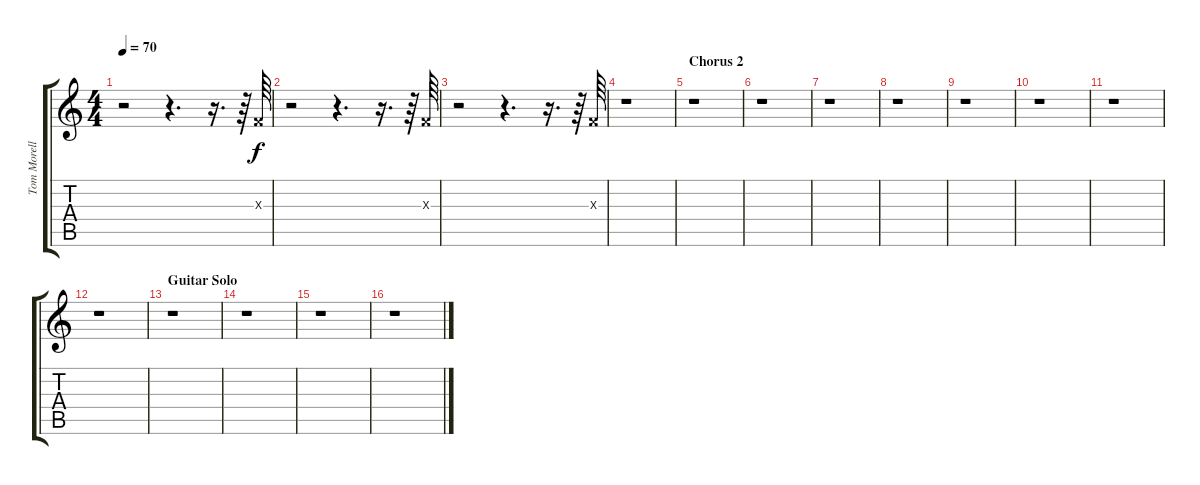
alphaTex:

\track ("Tom Morello (guitar fills)" "Tom Morell") {instrument overdrivenguitar}
\staff {score tabs}
\tuning (D4 A3 F3 C3 G2 C2) {hide}
\ts (4 4)
\tempo 70
\clef g2
\ks c
r.2{dy f} r.4{d} r.16{d} r.64 0.3{x}.64 |
r.2 r.4{d} r.16{d} r.64 0.3{x}.64 |
r.2 r.4{d} r.16{d} r.64 0.3{x}.64 |
r.1 |
\section ("" "Chorus 2")
r.1 |
r.1 |
r.1 |
r.1 |
r.1 |
r.1 |
r.1 |
r.1 |
\section ("" "Guitar Solo")
r.1 |
r.1 |
r.1 |
r.1
